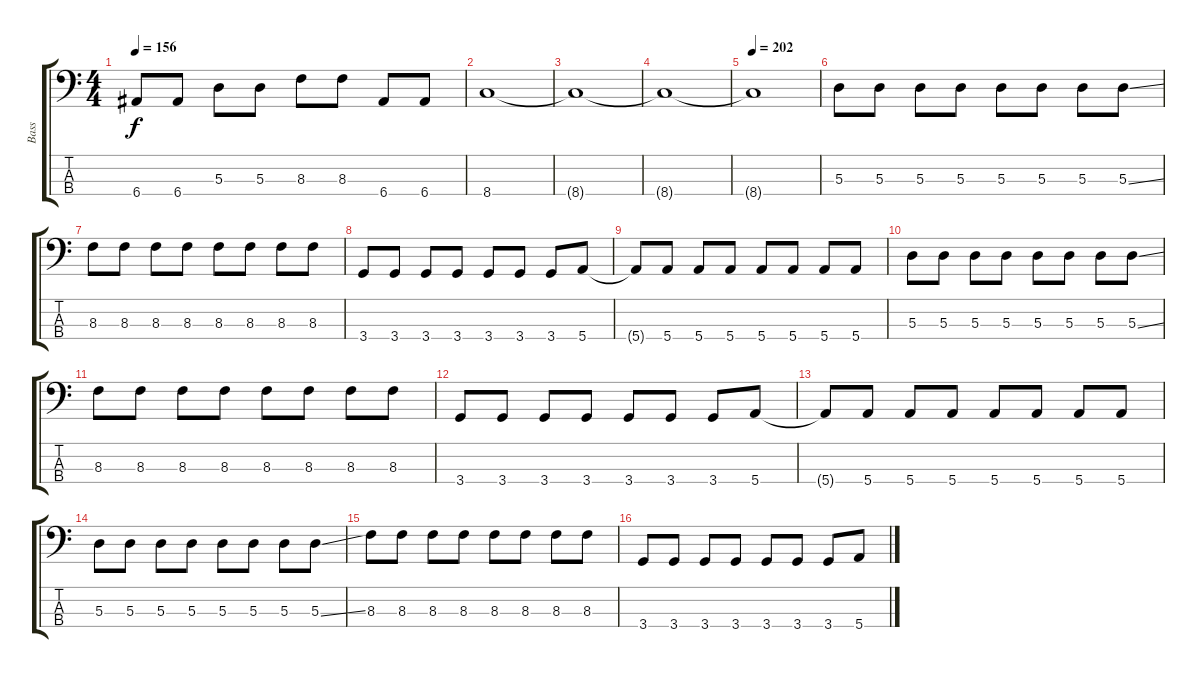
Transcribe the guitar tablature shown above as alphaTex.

\track ("Bass" "Bass") {instrument electricbasspick}
\staff {score tabs}
\tuning (G2 D2 A1 E1) {hide}
\ts (4 4)
\tempo 156
\clef f4
\ks c
6.4.8{dy f} 6.4.8 5.3.8 5.3.8 8.3.8 8.3.8 6.4.8 6.4.8 |
8.4.1 |
8.4{t}.1 |
8.4{t}.1 |
\tempo 202
8.4{t}.1 |
5.3.8 5.3.8 5.3.8 5.3.8 5.3.8 5.3.8 5.3.8 5.3{ss}.8 |
8.3.8 8.3.8 8.3.8 8.3.8 8.3.8 8.3.8 8.3.8 8.3.8 |
3.4.8 3.4.8 3.4.8 3.4.8 3.4.8 3.4.8 3.4.8 5.4.8 |
5.4{t}.8 5.4.8 5.4.8 5.4.8 5.4.8 5.4.8 5.4.8 5.4.8 |
5.3.8 5.3.8 5.3.8 5.3.8 5.3.8 5.3.8 5.3.8 5.3{ss}.8 |
8.3.8 8.3.8 8.3.8 8.3.8 8.3.8 8.3.8 8.3.8 8.3.8 |
3.4.8 3.4.8 3.4.8 3.4.8 3.4.8 3.4.8 3.4.8 5.4.8 |
5.4{t}.8 5.4.8 5.4.8 5.4.8 5.4.8 5.4.8 5.4.8 5.4.8 |
5.3.8 5.3.8 5.3.8 5.3.8 5.3.8 5.3.8 5.3.8 5.3{ss}.8 |
8.3.8 8.3.8 8.3.8 8.3.8 8.3.8 8.3.8 8.3.8 8.3.8 |
3.4.8 3.4.8 3.4.8 3.4.8 3.4.8 3.4.8 3.4.8 5.4.8
